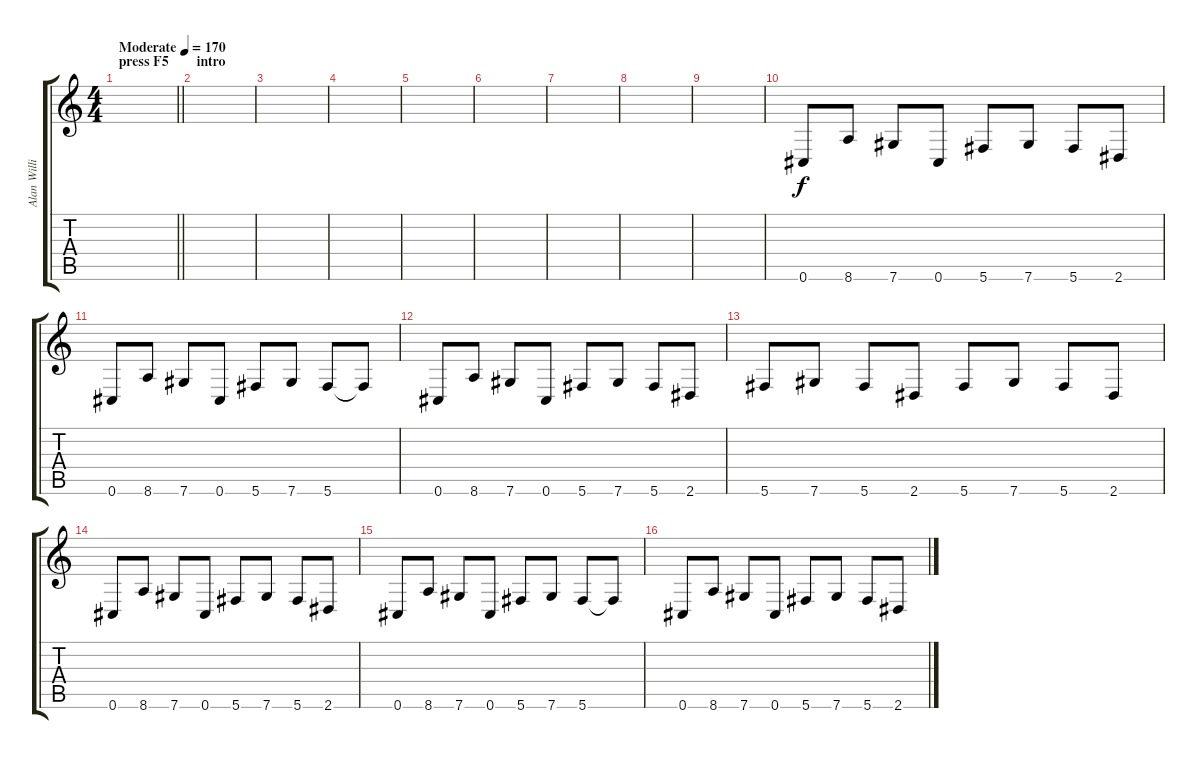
\track ("Alan Williamson" "Alan Willi") {instrument electricbassfinger}
\staff {score tabs}
\tuning (Eb4 Bb3 Gb3 Db3 Ab2 Db2) {hide}
\ts (4 4)
\section ("" "press F5")
\tempo (170 "Moderate")
\clef g2
\barLineRight lightlight
\ks c
|
\section ("" "intro")
|
|
|
|
|
|
|
|
0.6.8 8.6.8 7.6.8 0.6.8 5.6.8 7.6.8 5.6.8 2.6.8 |
0.6.8 8.6.8 7.6.8 0.6.8 5.6.8 7.6.8 5.6.8 5.6{t}.8 |
0.6.8 8.6.8 7.6.8 0.6.8 5.6.8 7.6.8 5.6.8 2.6.8 |
5.6.8 7.6.8 5.6.8 2.6.8 5.6.8 7.6.8 5.6.8 2.6.8 |
0.6.8 8.6.8 7.6.8 0.6.8 5.6.8 7.6.8 5.6.8 2.6.8 |
0.6.8 8.6.8 7.6.8 0.6.8 5.6.8 7.6.8 5.6.8 5.6{t}.8 |
0.6.8 8.6.8 7.6.8 0.6.8 5.6.8 7.6.8 5.6.8 2.6.8
